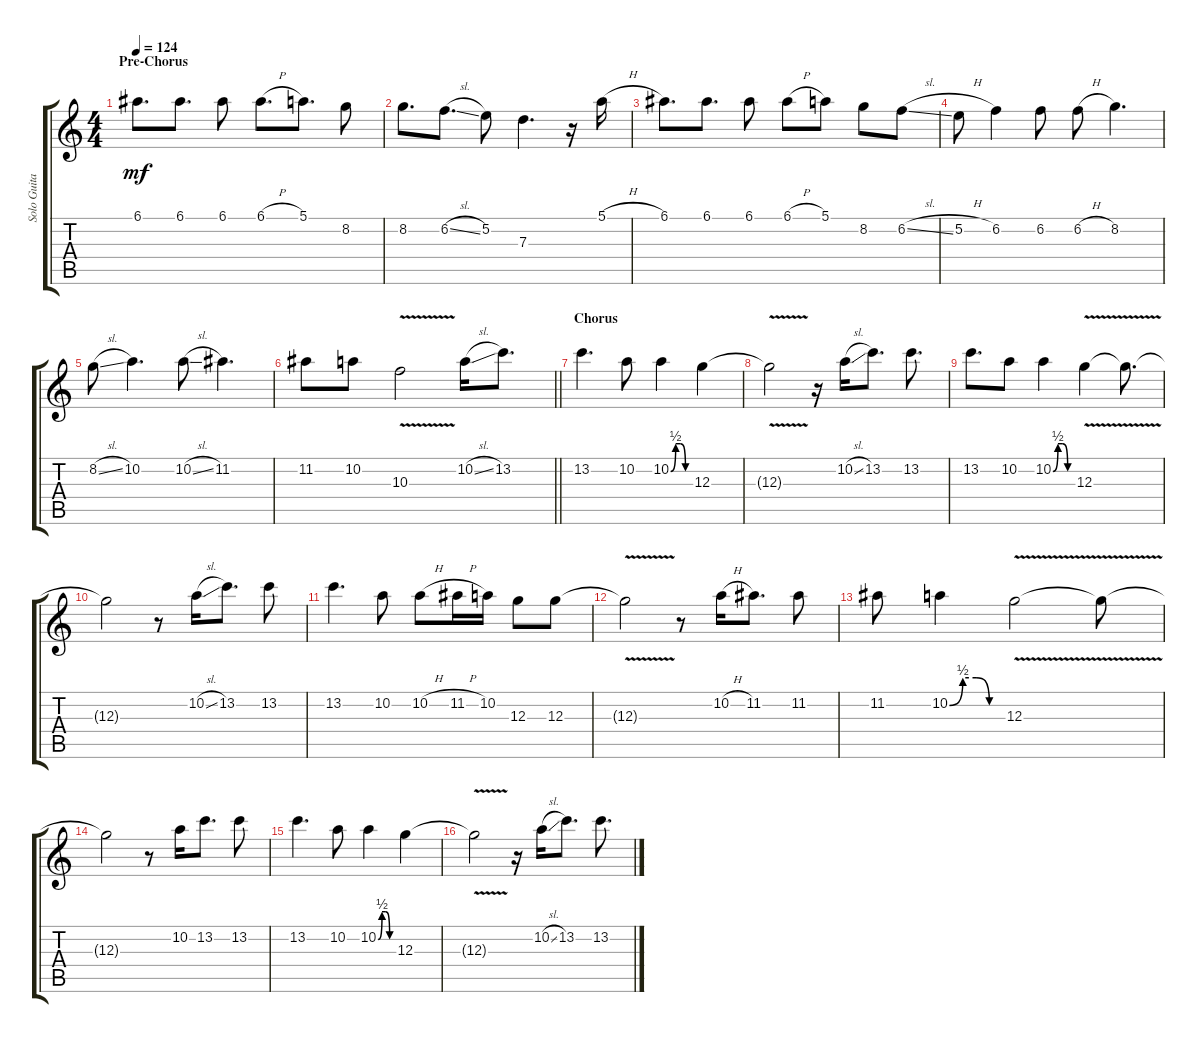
\track ("Solo Guitar" "Solo Guita") {instrument distortionguitar}
\staff {score tabs}
\tuning (E4 B3 G3 D3 A2 E2) {hide}
\ts (4 4)
\section ("" "Pre-Chorus")
\tempo 124
\clef g2
\ks c
6.1.8{d dy mf} 6.1.8{d} 6.1.8 6.1{h}.8{d} 5.1.8{d} 8.2.8 |
8.2.8{d} 6.2{sl}.8{d} 5.2.8 7.3.4{d} r.16 5.1{h}.16 |
6.1.8{d} 6.1.8{d} 6.1.8 6.1{h}.8 5.1.8 8.2.8 6.2{sl}.8 |
5.2{h}.8 6.2.4 6.2.8 6.2{h}.8 8.2.4{d} |
8.2{sl}.8 10.2.4{d} 10.2{sl}.8 11.2.4{d} |
\barLineRight lightlight
11.2.8 10.2.8 10.3{v}.2 10.2{sl}.16 13.2.8{d} |
\section ("" "Chorus")
13.2.4{d} 10.2.8 10.2{be (custom 0 0 15 2 30 2 45 0 60 0)}.4 12.3.4 |
12.3{v t}.2 r.16 10.2{sl}.16 13.2.8{d} 13.2.8{d} |
13.2.8{d} 10.2.8 10.2{be (custom 0 0 15 2 30 2 45 0 60 0)}.4 12.3{v}.4 12.3{t}.8{d} |
12.3{t}.2 r.8 10.2{sl}.16 13.2.8{d} 13.2.8 |
13.2.4{d} 10.2.8 10.2{h}.8 11.2{h}.16 10.2.16 12.3.8 12.3.8 |
12.3{v t}.2 r.8 10.2{h}.16 11.2.8{d} 11.2.8 |
11.2.8 10.2{be (custom 0 0 15 2 30 2 45 0 60 0)}.4 12.3{v}.2 12.3{t}.8 |
12.3{t}.2 r.8 10.2.16 13.2.8{d} 13.2.8 |
13.2.4{d} 10.2.8 10.2{be (custom 0 0 15 2 30 2 45 0 60 0)}.4 12.3.4 |
12.3{v t}.2 r.16 10.2{sl}.16 13.2.8{d} 13.2.8{d}
